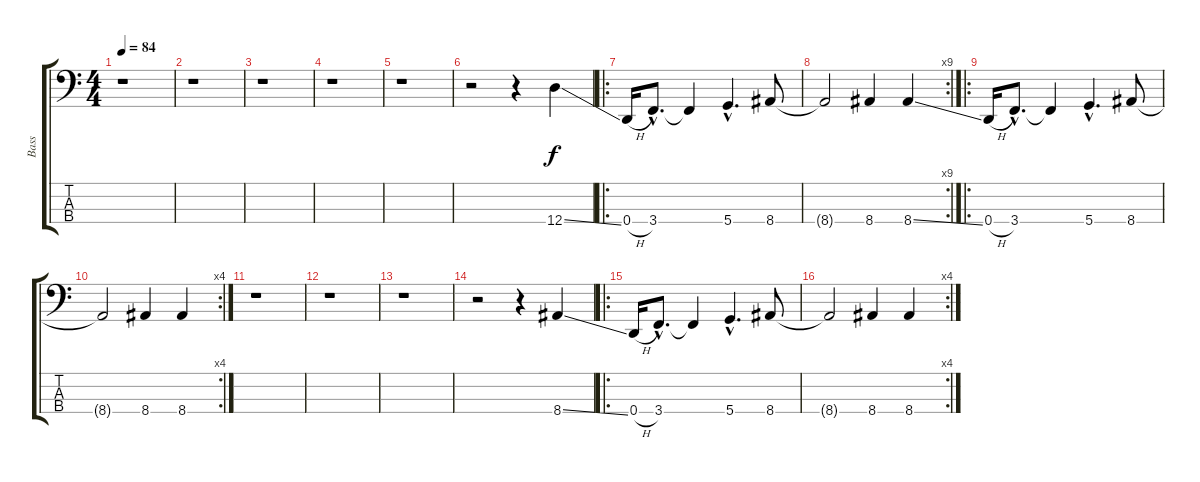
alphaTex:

\track ("Bass" "Bass") {instrument electricbassfinger}
\staff {score tabs}
\tuning (F2 C2 G1 D1) {hide}
\ts (4 4)
\tempo 84
\clef f4
\ks c
r.1{dy f instrument electricbassfinger} |
r.1 |
r.1 |
r.1 |
r.1 |
r.2 r.4 12.4{ss}.4 |
\ro
0.4{h}.16 3.4{hac}.8{d} 3.4{t}.4 5.4{hac}.4{d} 8.4.8 |
\rc 9
8.4{t}.2 8.4.4 8.4{ss}.4 |
\ro
0.4{h}.16 3.4{hac}.8{d} 3.4{t}.4 5.4{hac}.4{d} 8.4.8 |
\rc 4
8.4{t}.2 8.4.4 8.4.4 |
r.1 |
r.1 |
r.1 |
r.2 r.4 8.4{ss}.4 |
\ro
0.4{h}.16 3.4{hac}.8{d} 3.4{t}.4 5.4{hac}.4{d} 8.4.8 |
\rc 4
8.4{t}.2 8.4.4 8.4{ss}.4
